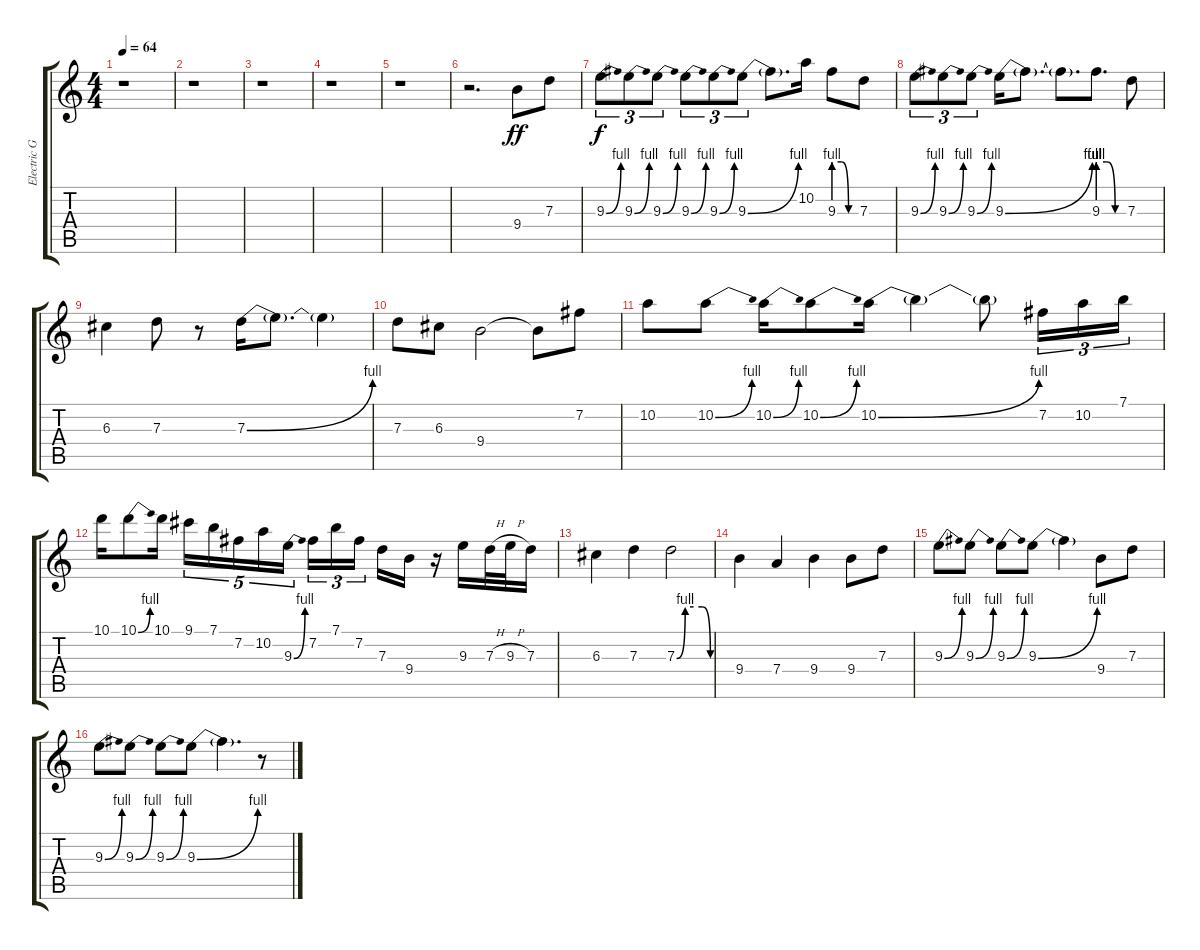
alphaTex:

\track ("Electric Guitar 2" "Electric G") {instrument electricguitarclean}
\staff {score tabs}
\tuning (E4 B3 G3 D3 A2 E2) {hide}
\ts (4 4)
\tempo 64
\clef g2
\ks c
r.1{dy ff} |
r.1 |
r.1 |
r.1 |
r.1 |
r.2{d} 9.4.8{balance 9} 7.3.8 |
9.3{be (bend 0 0 60 4)}.8{tu (3 2) dy f} 9.3{be (bend 0 0 60 4)}.8{tu (3 2)} 9.3{be (bend 0 0 60 4)}.8{tu (3 2)} 9.3{be (bend 0 0 60 4)}.8{tu (3 2)} 9.3{be (bend 0 0 60 4)}.8{tu (3 2)} 9.3{be (bend 0 0 60 4)}.8{tu (3 2)} 9.3{t}.8{d} 10.2.16 9.3{be (custom 0 4 20 4 40 0 60 0)}.8 7.3.8 |
9.3{be (bend 0 0 60 4)}.8{tu (3 2)} 9.3{be (bend 0 0 60 4)}.8{tu (3 2)} 9.3{be (bend 0 0 60 4)}.8{tu (3 2)} 9.3{be (bend 0 0 60 4)}.16 9.3{t}.8{d} 9.3{t}.8{d} 9.3{be (custom 0 4 20 4 40 0 60 0)}.8{d} 7.3.8 |
6.3.4 7.3.8 r.8 7.3{be (bend 0 0 60 4)}.16 7.3{t}.8{d} 7.3{t}.4 |
7.3.8 6.3.8 9.4.2 9.4{t}.8 7.2.8 |
10.2.8 10.2{be (bend 0 0 60 4)}.8 10.2{be (bend 0 0 60 4)}.16 10.2{be (bend 0 0 60 4)}.8 10.2{be (bend 0 0 60 4)}.16 10.2{t}.4 10.2{t}.8 7.2.16{tu (3 2)} 10.2.16{tu (3 2)} 7.1.16{tu (3 2)} |
10.1.16 10.1{be (bend 0 0 60 4)}.8 10.1.16 9.1.16{tu (5 4)} 7.1.16{tu (5 4)} 7.2.16{tu (5 4)} 10.2.16{tu (5 4)} 9.3{be (bend 0 0 60 4)}.16{tu (5 4)} 7.2.16{tu (3 2)} 7.1.16{tu (3 2)} 7.2.16{tu (3 2) beam splitsecondary} 7.3.16 9.4.16 r.16 9.3.16 7.3{h}.32 9.3{h}.32 7.3.16 |
6.3.4 7.3.4 7.3{be (custom 0 0 15 4 30 4 45 4 60 0)}.2 |
9.4.4 7.4.4 9.4.4 9.4.8 7.3.8 |
9.3{be (bend 0 0 60 4)}.8 9.3{be (bend 0 0 60 4)}.8 9.3{be (bend 0 0 60 4)}.8 9.3{be (bend 0 0 60 4)}.8 9.3{t}.4 9.4.8 7.3.8 |
9.3{be (bend 0 0 60 4)}.8 9.3{be (bend 0 0 60 4)}.8 9.3{be (bend 0 0 60 4)}.8 9.3{be (bend 0 0 60 4)}.8 9.3{t}.4{d} r.8
